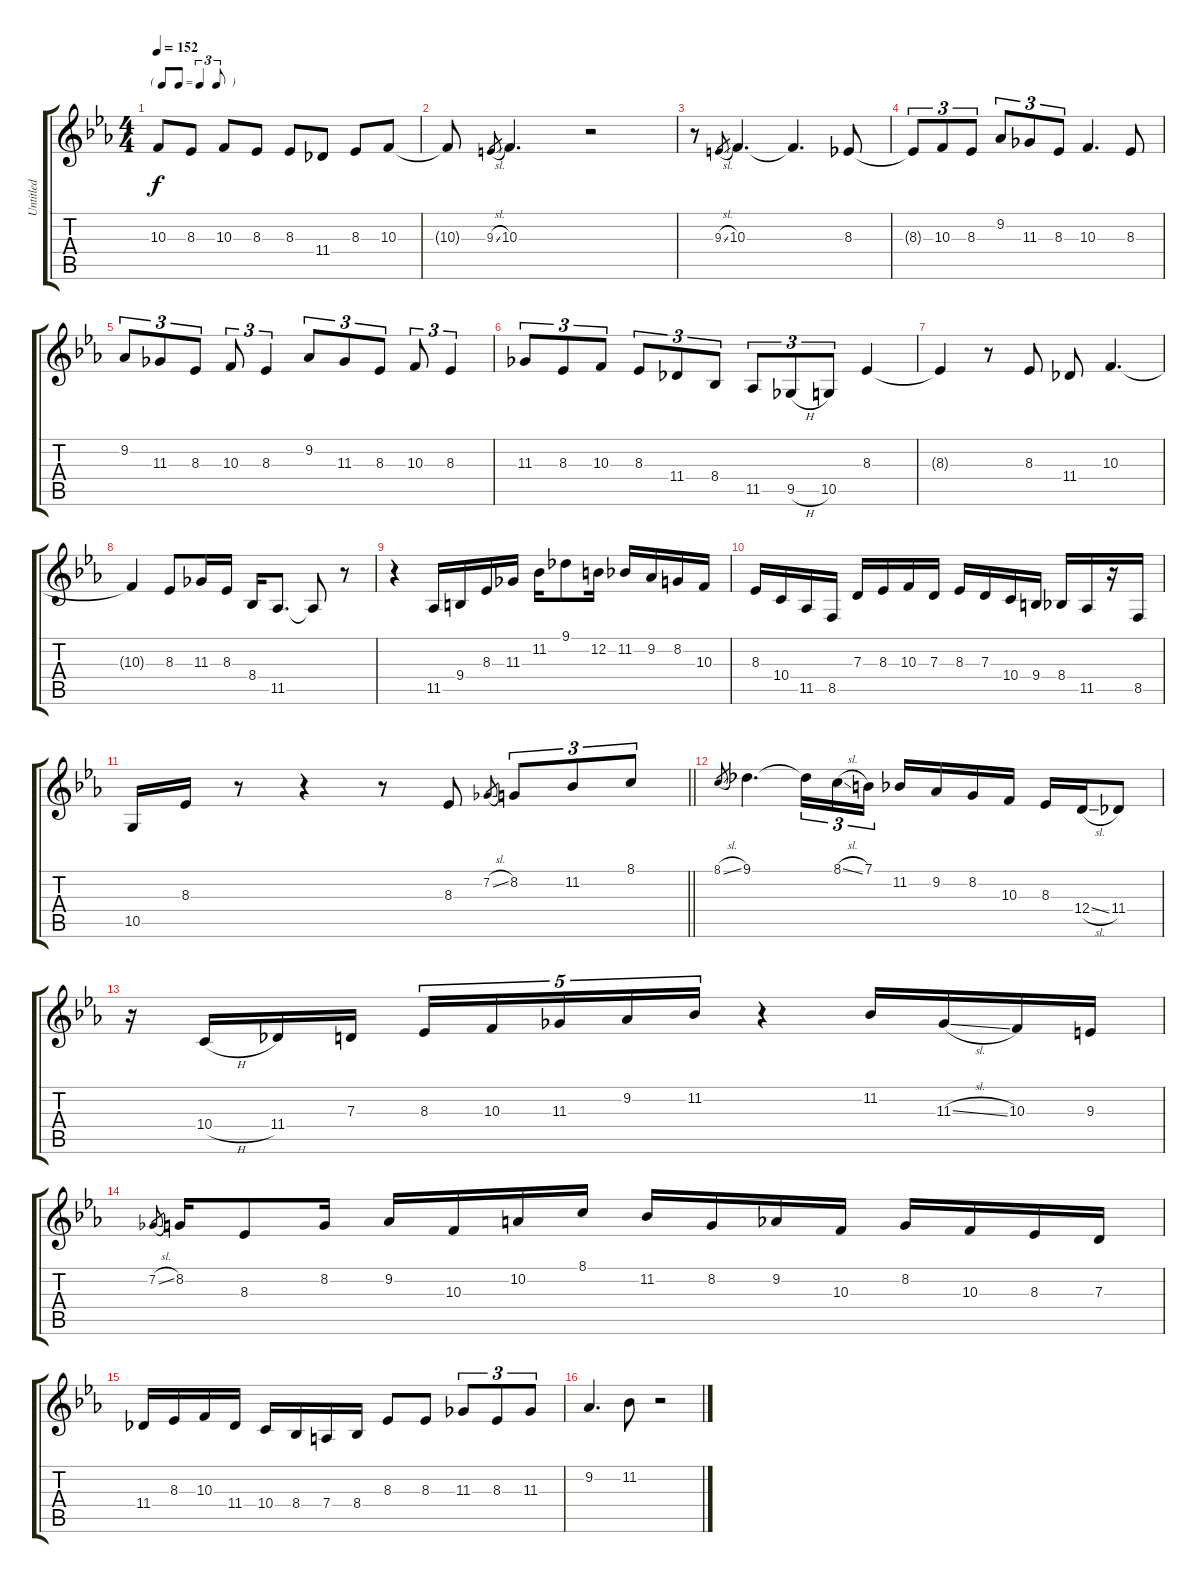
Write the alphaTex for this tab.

\track ("Untitled" "Untitled") {instrument tenorsax}
\staff {score tabs}
\tuning (E4 B3 G3 D3 A2 E2) {hide}
\ts (4 4)
\tf triplet8th
\tempo 152
\clef g2
\ks eb
10.3{t}.8{dy f} 8.3.8 10.3.8 8.3.8 8.3.8 11.4.8 8.3.8 10.3.8 |
10.3{t}.8 9.3{sl}.8{gr} 10.3.4{d} r.2 |
r.8 9.3{sl}.8{gr} 10.3.4{d} 10.3{t}.4{d} 8.3.8 |
8.3{t}.8{tu (3 2)} 10.3.8{tu (3 2)} 8.3.8{tu (3 2)} 9.2.8{tu (3 2)} 11.3.8{tu (3 2)} 8.3.8{tu (3 2)} 10.3.4{d} 8.3.8 |
9.2.8{tu (3 2)} 11.3.8{tu (3 2)} 8.3.8{tu (3 2)} 10.3.8{tu (3 2)} 8.3.4{tu (3 2)} 9.2.8{tu (3 2)} 11.3.8{tu (3 2)} 8.3.8{tu (3 2)} 10.3.8{tu (3 2)} 8.3.4{tu (3 2)} |
11.3.8{tu (3 2)} 8.3.8{tu (3 2)} 10.3.8{tu (3 2)} 8.3.8{tu (3 2)} 11.4.8{tu (3 2)} 8.4.8{tu (3 2)} 11.5.8{tu (3 2)} 9.5{h}.8{tu (3 2)} 10.5.8{tu (3 2)} 8.3.4 |
8.3{t}.4 r.8 8.3.8 11.4.8 10.3.4{d} |
10.3{t}.4 8.3.8 11.3.16 8.3.16 8.4.16 11.5.8{d} 11.5{t}.8 r.8 |
r.4 11.5.16 9.4.16 8.3.16 11.3.16 11.2.16 9.1.8 12.2.16 11.2.16 9.2.16 8.2.16 10.3.16 |
8.3.16 10.4.16 11.5.16 8.5.16 7.3.16 8.3.16 10.3.16 7.3.16 8.3.16 7.3.16 10.4.16 9.4.16 8.4.16 11.5.16 r.16 8.5.16 |
\barLineRight lightlight
10.5.16 8.3.16 r.8 r.4 r.8 8.3.8 7.2{sl}.8{gr} 8.2.8{tu (3 2)} 11.2.8{tu (3 2)} 8.1.8{tu (3 2)} |
8.1{sl}.8{gr} 9.1.4{d} 9.1{t}.16{tu (3 2)} 8.1{sl}.16{tu (3 2)} 7.1.16{tu (3 2)} 11.2.16 9.2.16 8.2.16 10.3.16 8.3.16 12.4{sl}.16 11.4.8 |
r.16 10.4{h}.16 11.4.16 7.3.16 8.3.16{tu (5 4)} 10.3.16{tu (5 4)} 11.3.16{tu (5 4)} 9.2.16{tu (5 4)} 11.2.16{tu (5 4)} r.4 11.2.16 11.3{sl}.16 10.3.16 9.3.16 |
7.2{sl}.8{gr} 8.2.16 8.3.8 8.2.16 9.2.16 10.3.16 10.2.16 8.1.16 11.2.16 8.2.16 9.2.16 10.3.16 8.2.16 10.3.16 8.3.16 7.3.16 |
11.4.16 8.3.16 10.3.16 11.4.16 10.4.16 8.4.16 7.4.16 8.4.16 8.3.8 8.3.8 11.3.8{tu (3 2)} 8.3.8{tu (3 2)} 11.3.8{tu (3 2)} |
9.2.4{d} 11.2.8 r.2
